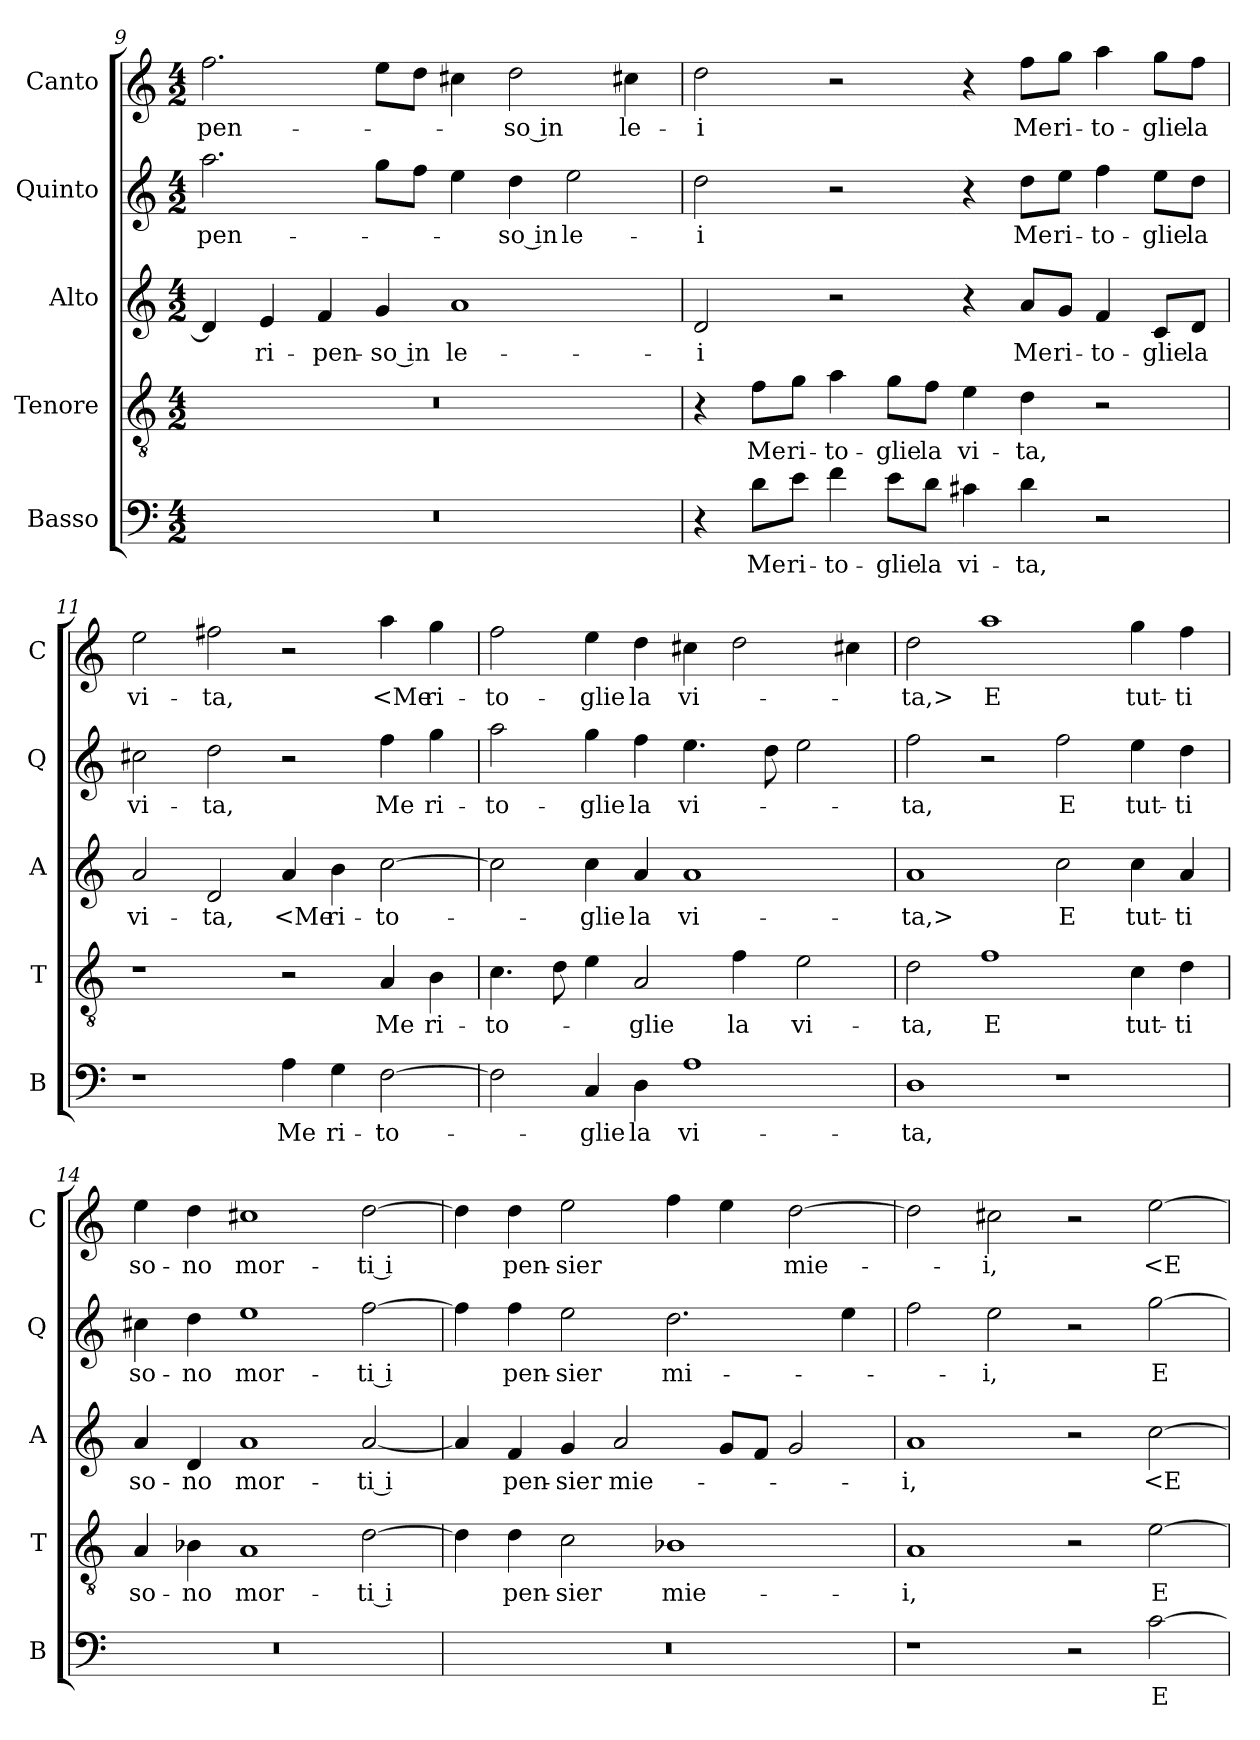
**kern	**text	**kern	**text	**kern	**text	**kern	**text	**kern	**text
*part5	*part5	*part4	*part4	*part3	*part3	*part2	*part2	*part1	*part1
*staff5	*staff5	*staff4	*staff4	*staff3	*staff3	*staff2	*staff2	*staff1	*staff1
*I"Basso	*	*I"Tenore	*	*I"Alto	*	*I"Quinto	*	*I"Canto	*
*I'B	*	*I'T	*	*I'A	*	*I'Q	*	*I'C	*
*clefF4	*	*clefGv2	*	*clefG2	*	*clefG2	*	*clefG2	*
*k[]	*	*k[]	*	*k[]	*	*k[]	*	*k[]	*
*M4/2	*	*M4/2	*	*M4/2	*	*M4/2	*	*M4/2	*
=9	=9	=9	=9	=9	=9	=9	=9	=9	=9
0r	.	0r	.	4d]	.	2.aa	-pen-	2.ff	-pen-
.	.	.	.	4e	ri-	.	.	.	.
.	.	.	.	4f	-pen-	.	.	.	.
.	.	.	.	4g	-so in	8ggL	.	8eeL	.
.	.	.	.	.	.	8ffJ	.	8ddJ	.
.	.	.	.	1a	le-	4ee	.	4cc#X	.
.	.	.	.	.	.	4dd	-so in	2dd	-so in
.	.	.	.	.	.	2ee	le-	.	.
.	.	.	.	.	.	.	.	4cc#X	le-
=10	=10	=10	=10	=10	=10	=10	=10	=10	=10
4r	.	4r	.	2d	-i	2dd	-i	2dd	-i
8dL	Me	8fL	Me	.	.	.	.	.	.
8eJ	ri-	8gJ	ri-	.	.	.	.	.	.
4f	-to-	4a	-to-	2r	.	2r	.	2r	.
8eL	-glie	8gL	-glie	.	.	.	.	.	.
8dJ	la	8fJ	la	.	.	.	.	.	.
4c#X	vi-	4e	vi-	4r	.	4r	.	4r	.
4d	-ta,	4d	-ta,	8aL	Me	8ddL	Me	8ffL	Me
.	.	.	.	8gJ	ri-	8eeJ	ri-	8ggJ	ri-
2r	.	2r	.	4f	-to-	4ff	-to-	4aa	-to-
.	.	.	.	8cL	-glie	8eeL	-glie	8ggL	-glie
.	.	.	.	8dJ	la	8ddJ	la	8ffJ	la
=11	=11	=11	=11	=11	=11	=11	=11	=11	=11
1r	.	1r	.	2a	vi-	2cc#X	vi-	2ee	vi-
.	.	.	.	2d	-ta,	2dd	-ta,	2ff#X	-ta,
4A	Me	2r	.	4a	<Me	2r	.	2r	.
4G	ri-	.	.	4b	ri-	.	.	.	.
[2F	-to-	4A	Me	[2cc	-to-	4ff	Me	4aa	<Me
.	.	4B	ri-	.	.	4gg	ri-	4gg	ri-
=12	=12	=12	=12	=12	=12	=12	=12	=12	=12
2F]	.	4.c	-to-	2cc]	.	2aa	-to-	2ff	-to-
.	.	8d	.	.	.	.	.	.	.
4C	-glie	4e	.	4cc	-glie	4gg	-glie	4ee	-glie
4D	la	2A	-glie	4a	la	4ff	la	4dd	la
1A	vi-	.	.	1a	vi-	4.ee	vi-	4cc#X	vi-
.	.	4f	la	.	.	.	.	2dd	.
.	.	.	.	.	.	8dd	.	.	.
.	.	2e	vi-	.	.	2ee	.	.	.
.	.	.	.	.	.	.	.	4cc#X	.
=13	=13	=13	=13	=13	=13	=13	=13	=13	=13
1D	-ta,	2d	-ta,	1a	-ta,>	2ff	-ta,	2dd	-ta,>
.	.	1f	E	.	.	2r	.	1aa	E
1r	.	.	.	2cc	E	2ff	E	.	.
.	.	4c	tut-	4cc	tut-	4ee	tut-	4gg	tut-
.	.	4d	-ti	4a	-ti	4dd	-ti	4ff	-ti
=14	=14	=14	=14	=14	=14	=14	=14	=14	=14
0r	.	4A	so-	4a	so-	4cc#X	so-	4ee	so-
.	.	4B-X	-no	4d	-no	4dd	-no	4dd	-no
.	.	1A	mor-	1a	mor-	1ee	mor-	1cc#X	mor-
.	.	[2d	-ti i	[2a	-ti i	[2ff	-ti i	[2dd	-ti i
=15	=15	=15	=15	=15	=15	=15	=15	=15	=15
0r	.	4d]	.	4a]	.	4ff]	.	4dd]	.
.	.	4d	pen-	4f	pen-	4ff	pen-	4dd	pen-
.	.	2c	-sier	4g	-sier	2ee	-sier	2ee	-sier
.	.	.	.	2a	mie-	.	.	.	.
.	.	1B-X	mie-	.	.	2.dd	mi-	4ff	.
.	.	.	.	8gL	.	.	.	4ee	.
.	.	.	.	8fJ	.	.	.	.	.
.	.	.	.	2g	.	.	.	[2dd	mie-
.	.	.	.	.	.	4ee	.	.	.
=16	=16	=16	=16	=16	=16	=16	=16	=16	=16
1r	.	1A	-i,	1a	-i,	2ff	.	2dd]	.
.	.	.	.	.	.	2ee	-i,	2cc#X	-i,
2r	.	2r	.	2r	.	2r	.	2r	.
[2c	E	[2e	E	[2cc	<E	[2gg	E	[2ee	<E
=	=	=	=	=	=	=	=	=	=
*-	*-	*-	*-	*-	*-	*-	*-	*-	*-
